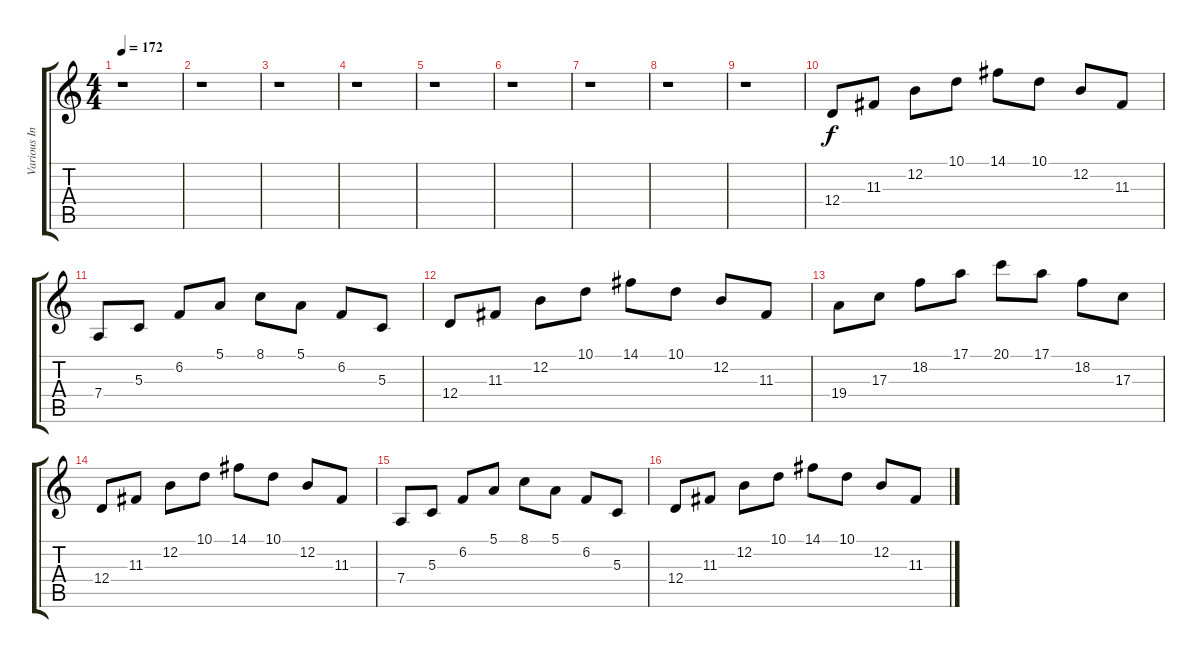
\track ("Various Ins." "Various In") {instrument lead1square}
\staff {score tabs}
\tuning (E4 B3 G3 D3 A2 E2) {hide}
\ts (4 4)
\tempo 172
\clef g2
\ks c
r.1{dy f} |
r.1 |
r.1 |
r.1 |
r.1 |
r.1 |
r.1 |
r.1 |
r.1 |
\section ("" "")
12.4.8{volume 14 instrument synthstrings1} 11.3.8 12.2.8 10.1.8 14.1.8 10.1.8 12.2.8 11.3.8 |
7.4.8 5.3.8 6.2.8 5.1.8 8.1.8 5.1.8 6.2.8 5.3.8 |
12.4.8 11.3.8 12.2.8 10.1.8 14.1.8 10.1.8 12.2.8 11.3.8 |
19.4.8 17.3.8 18.2.8 17.1.8 20.1.8 17.1.8 18.2.8 17.3.8 |
\section ("" "")
12.4.8 11.3.8 12.2.8 10.1.8 14.1.8 10.1.8 12.2.8 11.3.8 |
7.4.8 5.3.8 6.2.8 5.1.8 8.1.8 5.1.8 6.2.8 5.3.8 |
12.4.8 11.3.8 12.2.8 10.1.8 14.1.8 10.1.8 12.2.8 11.3.8
